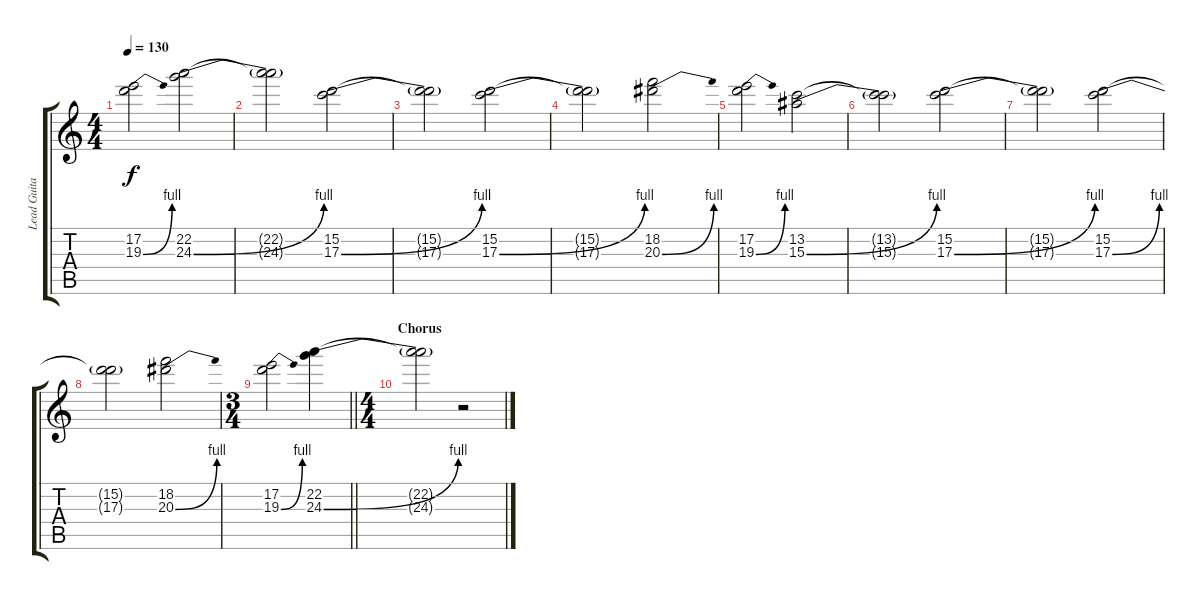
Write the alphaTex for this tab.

\track ("Lead Guitar" "Lead Guita") {instrument overdrivenguitar}
\staff {score tabs}
\tuning (E4 B3 G3 D3 A2 D2) {hide}
\ts (4 4)
\tempo 130
\clef g2
\ks c
(17.2 19.3{be (bend 0 0 60 4)}).2{dy f} (22.2 24.3{be (bend 0 0 60 4)}).2 |
(22.2{t} 24.3{t}).2 (15.2 17.3{be (bend 0 0 60 4)}).2 |
(15.2{t} 17.3{t}).2 (15.2 17.3{be (bend 0 0 60 4)}).2 |
(15.2{t} 17.3{t}).2 (18.2 20.3{be (bend 0 0 60 4)}).2 |
(17.2 19.3{be (bend 0 0 60 4)}).2 (13.2 15.3{be (bend 0 0 60 4)}).2 |
(13.2{t} 15.3{t}).2 (15.2 17.3{be (bend 0 0 60 4)}).2 |
(15.2{t} 17.3{t}).2 (15.2 17.3{be (bend 0 0 60 4)}).2 |
(15.2{t} 17.3{t}).2 (18.2 20.3{be (bend 0 0 60 4)}).2 |
\ts (3 4)
\barLineRight lightlight
(17.2 19.3{be (bend 0 0 60 4)}).2 (22.2 24.3{be (bend 0 0 60 4)}).4 |
\ts (4 4)
\section ("" "Chorus")
(22.2{t} 24.3{t}).2 r.2
